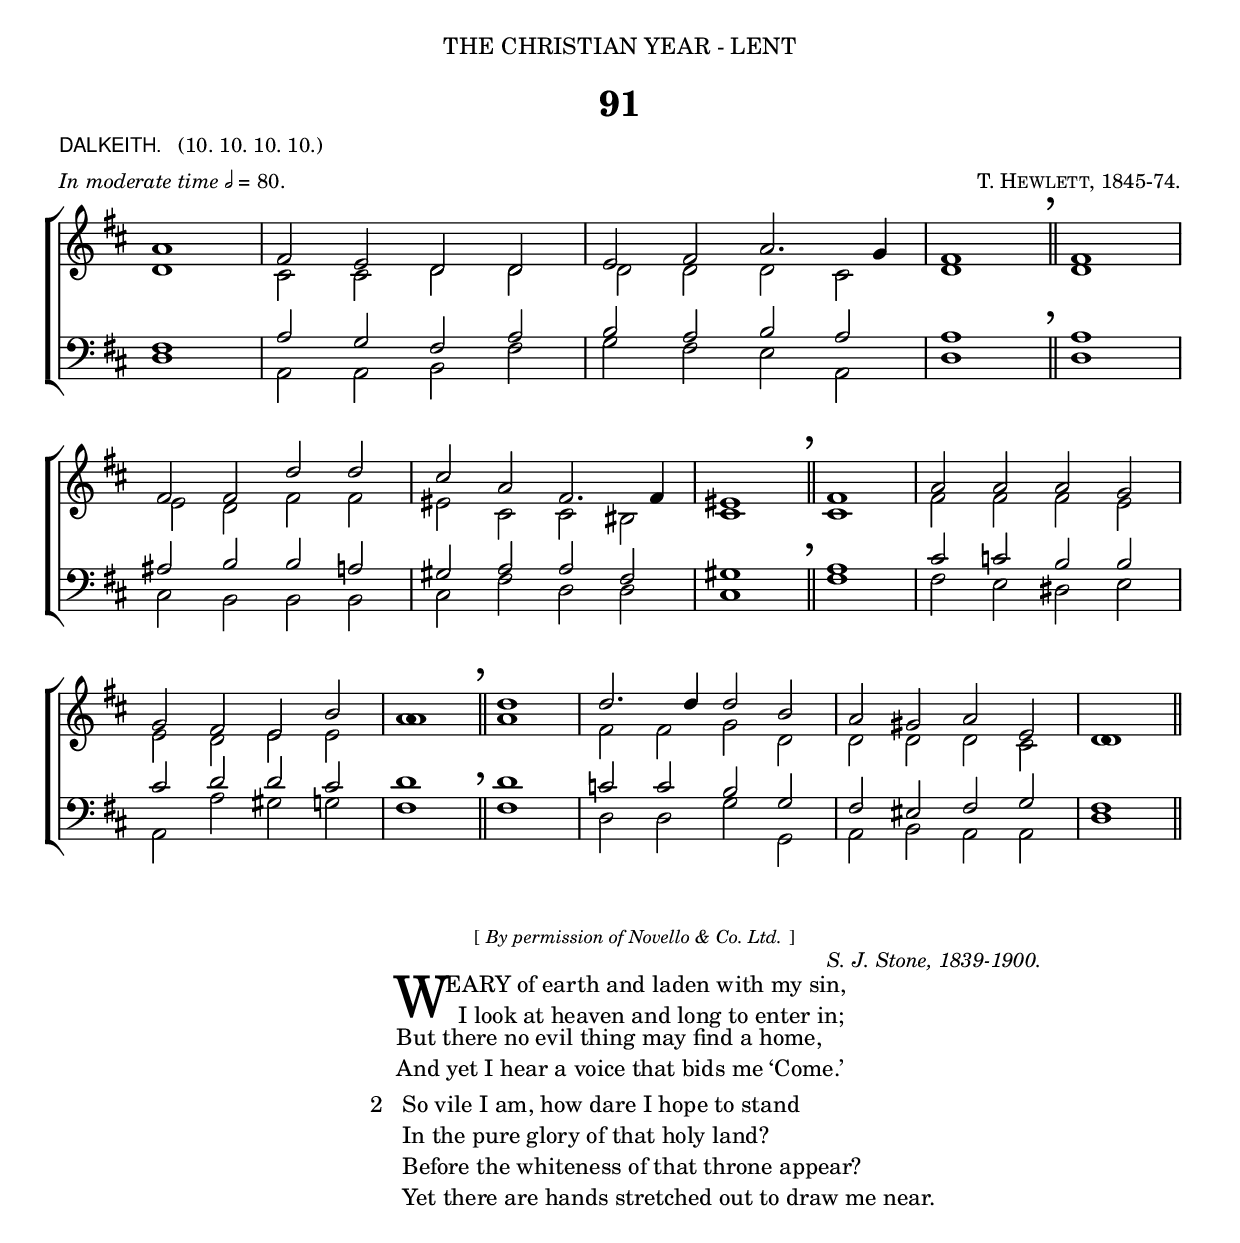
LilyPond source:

%%%% 157.png
%%%% Hymn 91 Dalkeith. Weary of earth and laden with my sin.
%%%% Rev 2.

\version "2.10"
\header {
  dedication = \markup { \center-align { "THE CHRISTIAN YEAR - LENT"
	\hspace #0.1 }}	
	
  title = "91"
  
  poet = \markup { \small {  \line { \sans {"DALKEITH."} \hspace #1 \roman {"(10. 10. 10. 10.)"}} }}
  
  meter = \markup { \small { \italic {In moderate time} \fontsize #-5 \general-align #Y #DOWN \note #"2" #1 = 80.} }
  
  arranger = \markup { \small \smallCaps "T. Hewlett, 1845-74." }
  
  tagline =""
}

%%%%%%%%%%%%%%%%%%%%%%%%%%% Macros

%%% generates the breathmarks

breathmark = { \override Score.RehearsalMark #'break-visibility = #begin-of-line-invisible
	\override Score.RehearsalMark #'Y-offset = #'4.0
	\override Score.RehearsalMark #'X-offset = #'-0.5
	\mark \markup {\fontsize #4 ","}
}

%%% merge. Macro to pull note slightly leftwards.  Used to produce those partially merged wholenotes 

merge = \once \override NoteColumn #'force-hshift = #-0.01		      


%%%%%%%%%%%%%%%%%%%%%%%%%%% End of macro definitions

%%% SATB voices

global = {
  \time 4/2
  \key d \major
  \set Staff.midiInstrument = "church organ"
}

soprano = \relative c' { 
  \partial 1 a'1 | fis2 e d d | e fis a2. g4 | fis1 \breathmark \bar "||" fis1 | \break
  fis2 fis d' d | cis a fis2. fis4 | eis1 \breathmark \bar "||" fis1 | a2 a a g | \break
  g fis e b' | a1 \breathmark \bar "||" d1 | d2. d4 d2 b | a gis a e | d1 \bar "||"
} 
   
alto = \relative c' {
  \partial 1 d1 | cis2 cis d d | d d d cis | d1 \bar "||" d1 |
  e2 d fis fis | eis cis cis bis | cis1 \bar "||" cis1 | fis2 fis fis e |
  e d e e | \merge a1 \bar "||" a1 | fis2 fis g d | d d d cis | \merge d1 \bar "||" 
}

tenor = \relative c {\clef bass 
  \partial 1 fis1 | a2 g fis a | b a b a | a1 \bar "||" a1 |
  ais2 b b a | gis a a fis | gis1 \bar "||" a1 | cis2 c b b |
  cis d d cis | d1 \bar "||" d1 | c2 c b g | fis eis fis g | fis1 \bar "||"
}

bass = \relative c {\clef bass 
  \partial 1 d1 | a2 a b fis' | g fis e a, | d1 \bar "||" d1 |
  cis2 b b b | cis fis d d | cis1 \bar "||" fis1 | fis2 e dis e |
  a, a' gis g | fis1 \bar "||" fis1 | d2 d g g, | a b a a | d1 \bar "||"
}


#(ly:set-option 'point-and-click #f)

\paper {
  #(set-paper-size "a4")
%  annotate-spacing = ##t
  print-page-number = ##f
  ragged-last-bottom = ##t
  ragged-bottom = ##t
}

\book{

%%% Score block	

\score{
\new ChoirStaff	
<<
	\context Staff = upper << 
	\context Voice = sopranos { \voiceOne \global \soprano }
	\context Voice = altos    { \voiceTwo \global \alto }
	                      >>
	\context Staff = lower <<
	\context Voice = tenors { \voiceOne \global \tenor }
	\context Voice = basses { \voiceTwo \global \bass }
			        >>
>>
\layout {
		indent=0
		\context { \Score \remove "Bar_number_engraver" }
		\context { \Staff \remove "Time_signature_engraver" }
		\context { \Score \remove "Mark_engraver"  }
                \context { \Staff \consists "Mark_engraver"  }
	} %% close layout
	
%%% Hymn Midi	

\midi { \context { \Score tempoWholesPerMinute = #(ly:make-moment 80 2)}} 

} %%% Score bracket

%%% Lyrics titles

\markup { \hspace #40 \small \smaller {  "[" \italic "By permission of Novello & Co. Ltd." "]" } }

\markup { \small { \hspace #74 \italic "S. J. Stone, 1839-1900." } }

		                                                                                                     
%%% Main lyric block

\markup { \hspace #30 %%add space as necc. to center the column
          \column { %%% one super column for the entire block of lyrics
	                 \column { %%verse 1 is a column of 2 lines  
	                  \line { \hspace #2.2 \column { \lower #2.4 \fontsize #8 "W" }   %%Drop Cap goes here
				  \hspace #-1.0    %% adjust this if other letters are too far from Drop Cap
				  \column  { \raise #0.0 "EARY of earth and laden with my sin,"
			                                 "  I look at heaven and long to enter in;" } }  
	                  \line {  \hspace #2.5  %%adjust hspace until this line left edge is flush with Drop Cap
				   \lower  #1.56  %%adjust this until the line spacing looks right
				   \column {   
					   "But there no evil thing may find a home,"
					   "And yet I hear a voice that bids me ‘Come.’"
			  		}} 
			         } %%% finish verse 1	
		  	\hspace #1 
           		\line { "2  "
			   \column {	     
				   "So vile I am, how dare I hope to stand"
				   "In the pure glory of that holy land?"
				   "Before the whiteness of that throne appear?"
				   "Yet there are hands stretched out to draw me near."
			}}		
    }	%%% end super column  
}	


%%% fake score block to occupy space and force a pagebreak.  Can't think of a better way of doing this.
\score{
	{s4 }
\header { breakbefore = ##f piece = ##f opus = ##f tagline = ##f }
\layout{	
	\context { \Staff
		\remove Time_signature_engraver
		\remove Key_engraver
		\remove Clef_engraver
		\remove Staff_symbol_engraver
}}}


%%% second page
%%% continuation of  lyrics

\markup { \hspace #30   %%add space as necc. to center the column
          \column { 
		        \hspace #1 
           		\line { "3  "
			  \column {	     
				  "The while I fain would tread the heavenly way,"
				  "Evil is ever with me day by day;"
				  "Yet on mine ears the gracious tidings fall,"
				  "‘Repent, confess, thou shalt be loosed from all.’"
			}}
			\hspace #1 
           		\line { "4  "
			  \column {	     
				  "It is the voice of Jesus that I hear,"
				  "His are the hands stretched out to draw me near,"
				  "And his the Blood that can for all atone,"
				  "And set me faultless there before the throne."
			}}
			\hspace #1 
			\hspace #1
			\line { \hspace #20 \italic "Part 2." }
			\hspace #1 
           		\line { "5  "
			  \column {	     
				  "O great Absolver, grant my soul may wear"
				  "The lowliest garb of penitence and prayer."
				  "That in the Father's courts my glorious dress"
				  "May be the garment of thy righteousness."
			}}
			\hspace #1 
           		\line { "6  "
			  \column {	     
				  "Yea, thou wilt answer for me, righteous Lord;"
				  "Thine all the merits, mine the great reward;"
				  "Thine the sharp thorns, and mine the golden crown;"
				  "Mine the life won, and thine the life laid down."
			}}			
    		        \hspace #1 
           		\line {"7. "
			  \column {	     
				  "Naught can I bring, dear Lord, for all I owe,"
				  "Yet let my full heart what it can bestow;"
				  "Like Mary's gift, let my devotion prove,"
				  "Forgiven greatly, how I greatly love."
			}}
	  }
} %%% lyric markup bracket

%%% Amen score block
\score{
  \new ChoirStaff
   <<
        \context Staff = upper \with { fontSize = #-3  \override StaffSymbol #'staff-space = #(magstep -2) }  
	                      << 
	\context Voice = "sopranos" { \relative c' { \clef treble \global \voiceOne d1 d  \bar "||" }}
	\context Voice = "altos"    { \relative c' { \clef treble \global \voiceTwo b1 a \bar "||" }}
	                      >>
			  
	\context Lyrics \lyricsto "altos" {\override LyricText #'font-size = #-1  A -- men. }
	
	\context Staff = lower \with { fontSize = #-3  \override StaffSymbol #'staff-space = #(magstep -2) }  
	                       << 
	\context Voice = "tenors" { \relative c { \clef bass \global \voiceThree g'1 fis \bar "||" }}
	\context Voice = "basses" { \relative c { \clef bass \global \voiceFour  g1 d' \bar "||" }}
			        >> 
  >>			      
\header { breakbefore = ##f piece = " " opus = " " }

\layout { 
      \context { \Score timing = ##f }
	ragged-right = ##t
	indent = 15\cm
	\context { \Staff \remove Time_signature_engraver }

       } %% close layout

%%% Amen Midi

\midi { \context { \Score tempoWholesPerMinute = #(ly:make-moment 80 2) }} 

}

} %%% book bracket